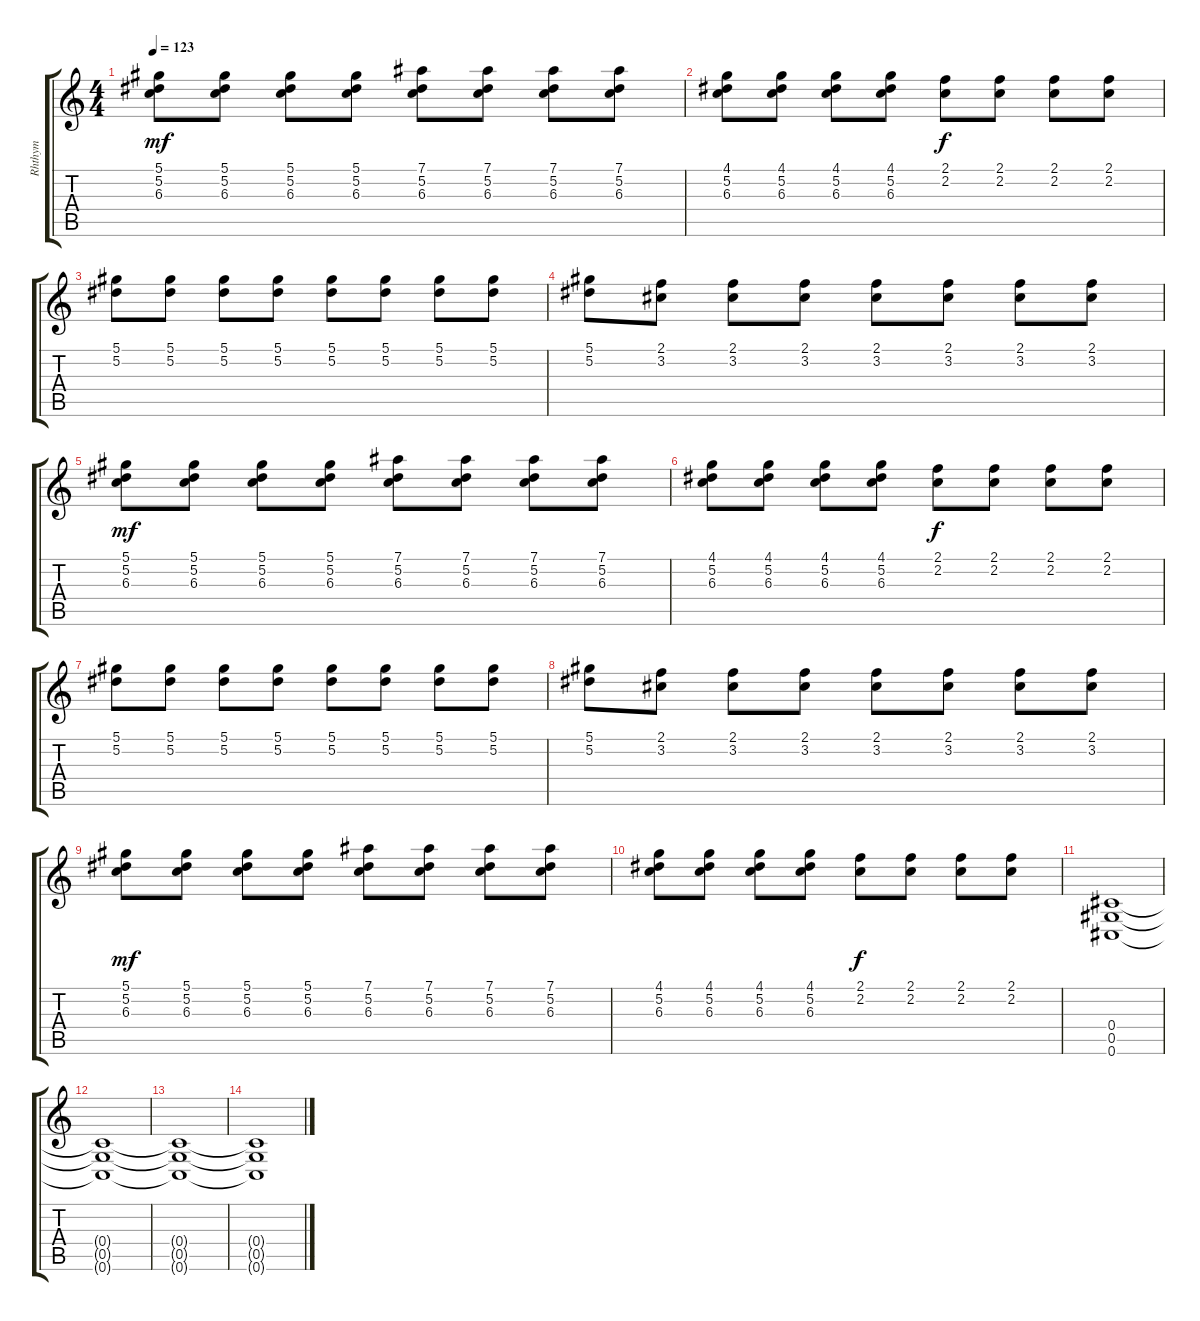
\track ("Rhthym" "Rhthym") {instrument distortionguitar}
\staff {score tabs}
\tuning (Eb4 Bb3 Gb3 Db3 Ab2 Db2) {hide}
\ts (4 4)
\tempo 123
\clef g2
\ks c
(5.1 5.2 6.3).8{dy mf} (5.1 5.2 6.3).8 (5.1 5.2 6.3).8 (5.1 5.2 6.3).8 (7.1 5.2 6.3).8 (7.1 5.2 6.3).8 (7.1 5.2 6.3).8 (7.1 5.2 6.3).8 |
(4.1 5.2 6.3).8 (4.1 5.2 6.3).8 (4.1 5.2 6.3).8 (4.1 5.2 6.3).8 (2.1 2.2).8{dy f} (2.1 2.2).8 (2.1 2.2).8 (2.1 2.2).8 |
(5.1 5.2).8 (5.1 5.2).8 (5.1 5.2).8 (5.1 5.2).8 (5.1 5.2).8 (5.1 5.2).8 (5.1 5.2).8 (5.1 5.2).8 |
(5.1 5.2).8 (2.1 3.2).8 (2.1 3.2).8 (2.1 3.2).8 (2.1 3.2).8 (2.1 3.2).8 (2.1 3.2).8 (2.1 3.2).8 |
(5.1 5.2 6.3).8{dy mf} (5.1 5.2 6.3).8 (5.1 5.2 6.3).8 (5.1 5.2 6.3).8 (7.1 5.2 6.3).8 (7.1 5.2 6.3).8 (7.1 5.2 6.3).8 (7.1 5.2 6.3).8 |
(4.1 5.2 6.3).8 (4.1 5.2 6.3).8 (4.1 5.2 6.3).8 (4.1 5.2 6.3).8 (2.1 2.2).8{dy f} (2.1 2.2).8 (2.1 2.2).8 (2.1 2.2).8 |
(5.1 5.2).8 (5.1 5.2).8 (5.1 5.2).8 (5.1 5.2).8 (5.1 5.2).8 (5.1 5.2).8 (5.1 5.2).8 (5.1 5.2).8 |
(5.1 5.2).8 (2.1 3.2).8 (2.1 3.2).8 (2.1 3.2).8 (2.1 3.2).8 (2.1 3.2).8 (2.1 3.2).8 (2.1 3.2).8 |
(5.1 5.2 6.3).8{dy mf} (5.1 5.2 6.3).8 (5.1 5.2 6.3).8 (5.1 5.2 6.3).8 (7.1 5.2 6.3).8 (7.1 5.2 6.3).8 (7.1 5.2 6.3).8 (7.1 5.2 6.3).8 |
(4.1 5.2 6.3).8 (4.1 5.2 6.3).8 (4.1 5.2 6.3).8 (4.1 5.2 6.3).8 (2.1 2.2).8{dy f} (2.1 2.2).8 (2.1 2.2).8 (2.1 2.2).8 |
(0.4 0.5 0.6).1 |
(0.4{t} 0.5{t} 0.6{t}).1{volume 2} |
(0.4{t} 0.5{t} 0.6{t}).1 |
(0.4{t} 0.5{t} 0.6{t}).1
